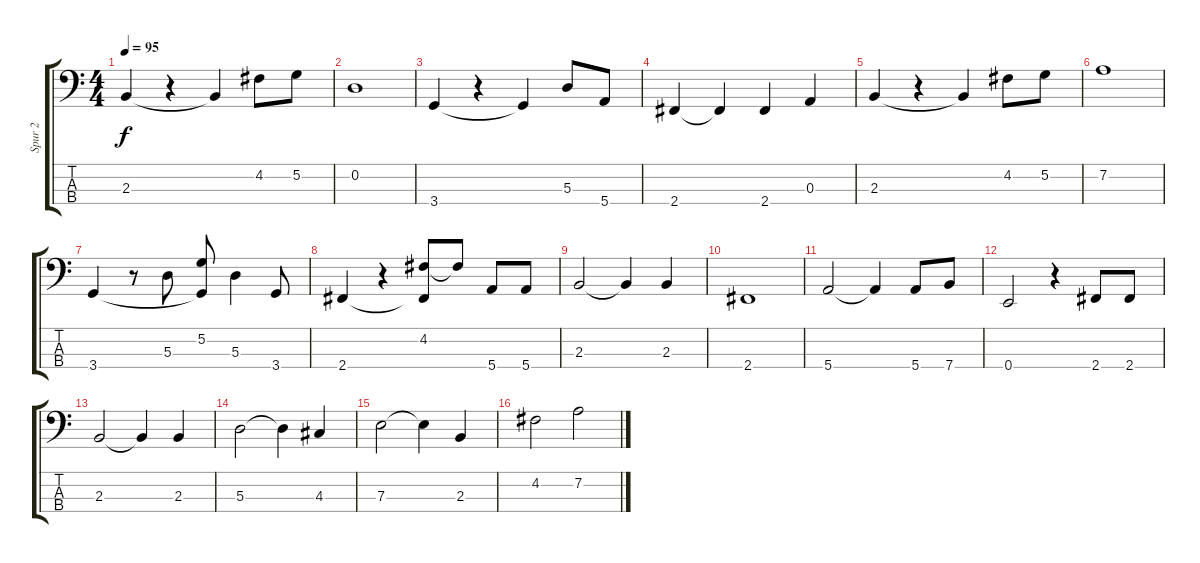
\track ("Spur 2" "Spur 2") {instrument acousticbass}
\staff {score tabs}
\tuning (G2 D2 A1 E1) {hide}
\ts (4 4)
\tempo 95
\clef f4
\ks c
2.3.4{dy f instrument acousticbass} r.4 2.3{t}.4 4.2.8 5.2.8 |
0.2.1 |
3.4.4 r.4 3.4{t}.4 5.3.8 5.4.8 |
2.4.4 2.4{t}.4 2.4.4 0.3.4 |
2.3.4 r.4 2.3{t}.4 4.2.8 5.2.8 |
7.2.1 |
3.4.4 r.8 5.3.8 (5.2 3.4{t}).8 5.3.4 3.4.8 |
2.4.4 r.4 (4.2 2.4{t}).8 4.2{t}.8 5.4.8 5.4.8 |
2.3.2 2.3{t}.4 2.3.4 |
2.4.1 |
5.4.2 5.4{t}.4 5.4.8 7.4.8 |
0.4.2 r.4 2.4.8 2.4.8 |
2.3.2 2.3{t}.4 2.3.4 |
5.3.2 5.3{t}.4 4.3.4 |
7.3.2 7.3{t}.4 2.3.4 |
4.2.2 7.2.2
